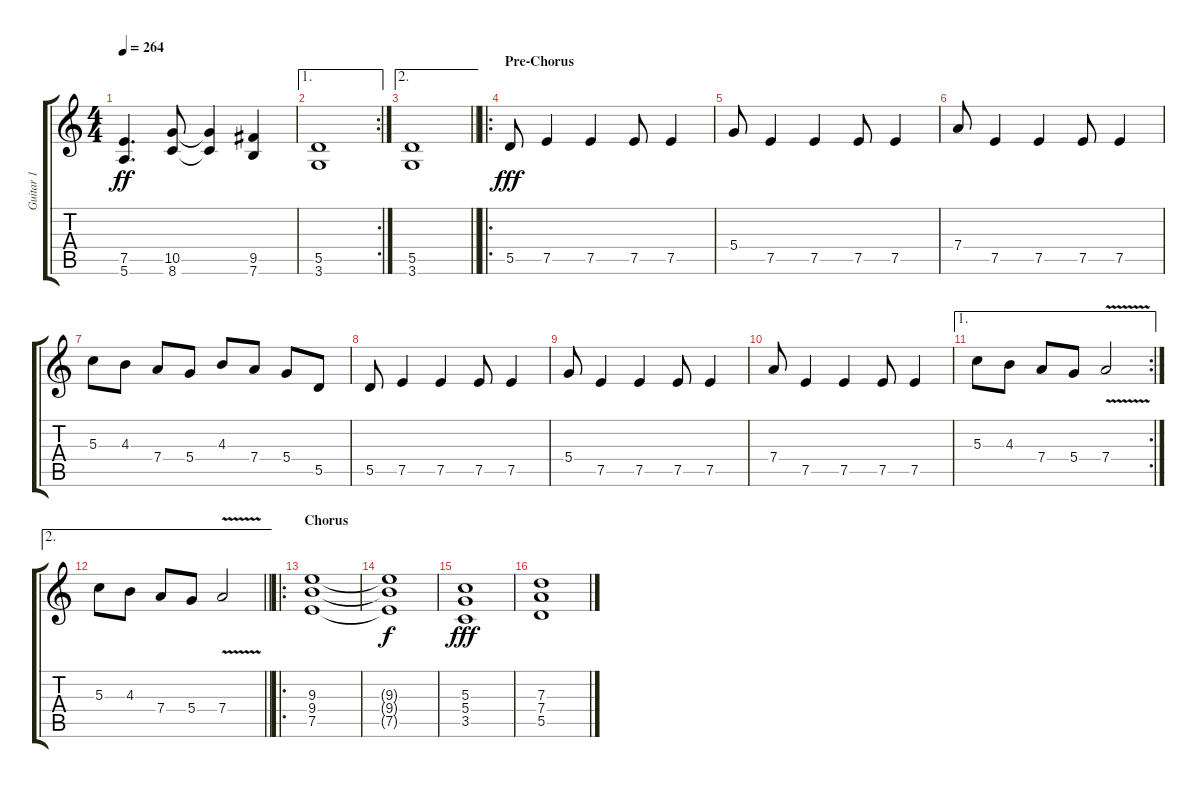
\track ("Guitar 1" "Guitar 1") {instrument distortionguitar}
\staff {score tabs}
\tuning (E4 B3 G3 D3 A2 E2) {hide}
\ts (4 4)
\tempo 264
\clef g2
\ks c
(7.5 5.6).4{d dy ff} (10.5 8.6).8 (10.5{t} 8.6{t}).4 (9.5 7.6).4 |
\ae 1
\rc 2
(5.5 3.6).1 |
\ae 2
\barLineRight lightlight
(5.5 3.6).1 |
\ro
\section ("" "Pre-Chorus")
5.5.8{dy fff} 7.5.4 7.5.4 7.5.8 7.5.4 |
5.4.8 7.5.4 7.5.4 7.5.8 7.5.4 |
7.4.8 7.5.4 7.5.4 7.5.8 7.5.4 |
5.3.8 4.3.8 7.4.8 5.4.8 4.3.8 7.4.8 5.4.8 5.5.8 |
5.5.8 7.5.4 7.5.4 7.5.8 7.5.4 |
5.4.8 7.5.4 7.5.4 7.5.8 7.5.4 |
7.4.8 7.5.4 7.5.4 7.5.8 7.5.4 |
\ae 1
\rc 2
5.3.8 4.3.8 7.4.8 5.4.8 7.4{v}.2 |
\ae 2
\barLineRight lightlight
5.3.8 4.3.8 7.4.8 5.4.8 7.4{v}.2 |
\ro
\section ("" "Chorus")
(9.3 9.4 7.5).1 |
(9.3{t} 9.4{t} 7.5{t}).1{dy f} |
(5.3 5.4 3.5).1{dy fff} |
(7.3 7.4 5.5).1
